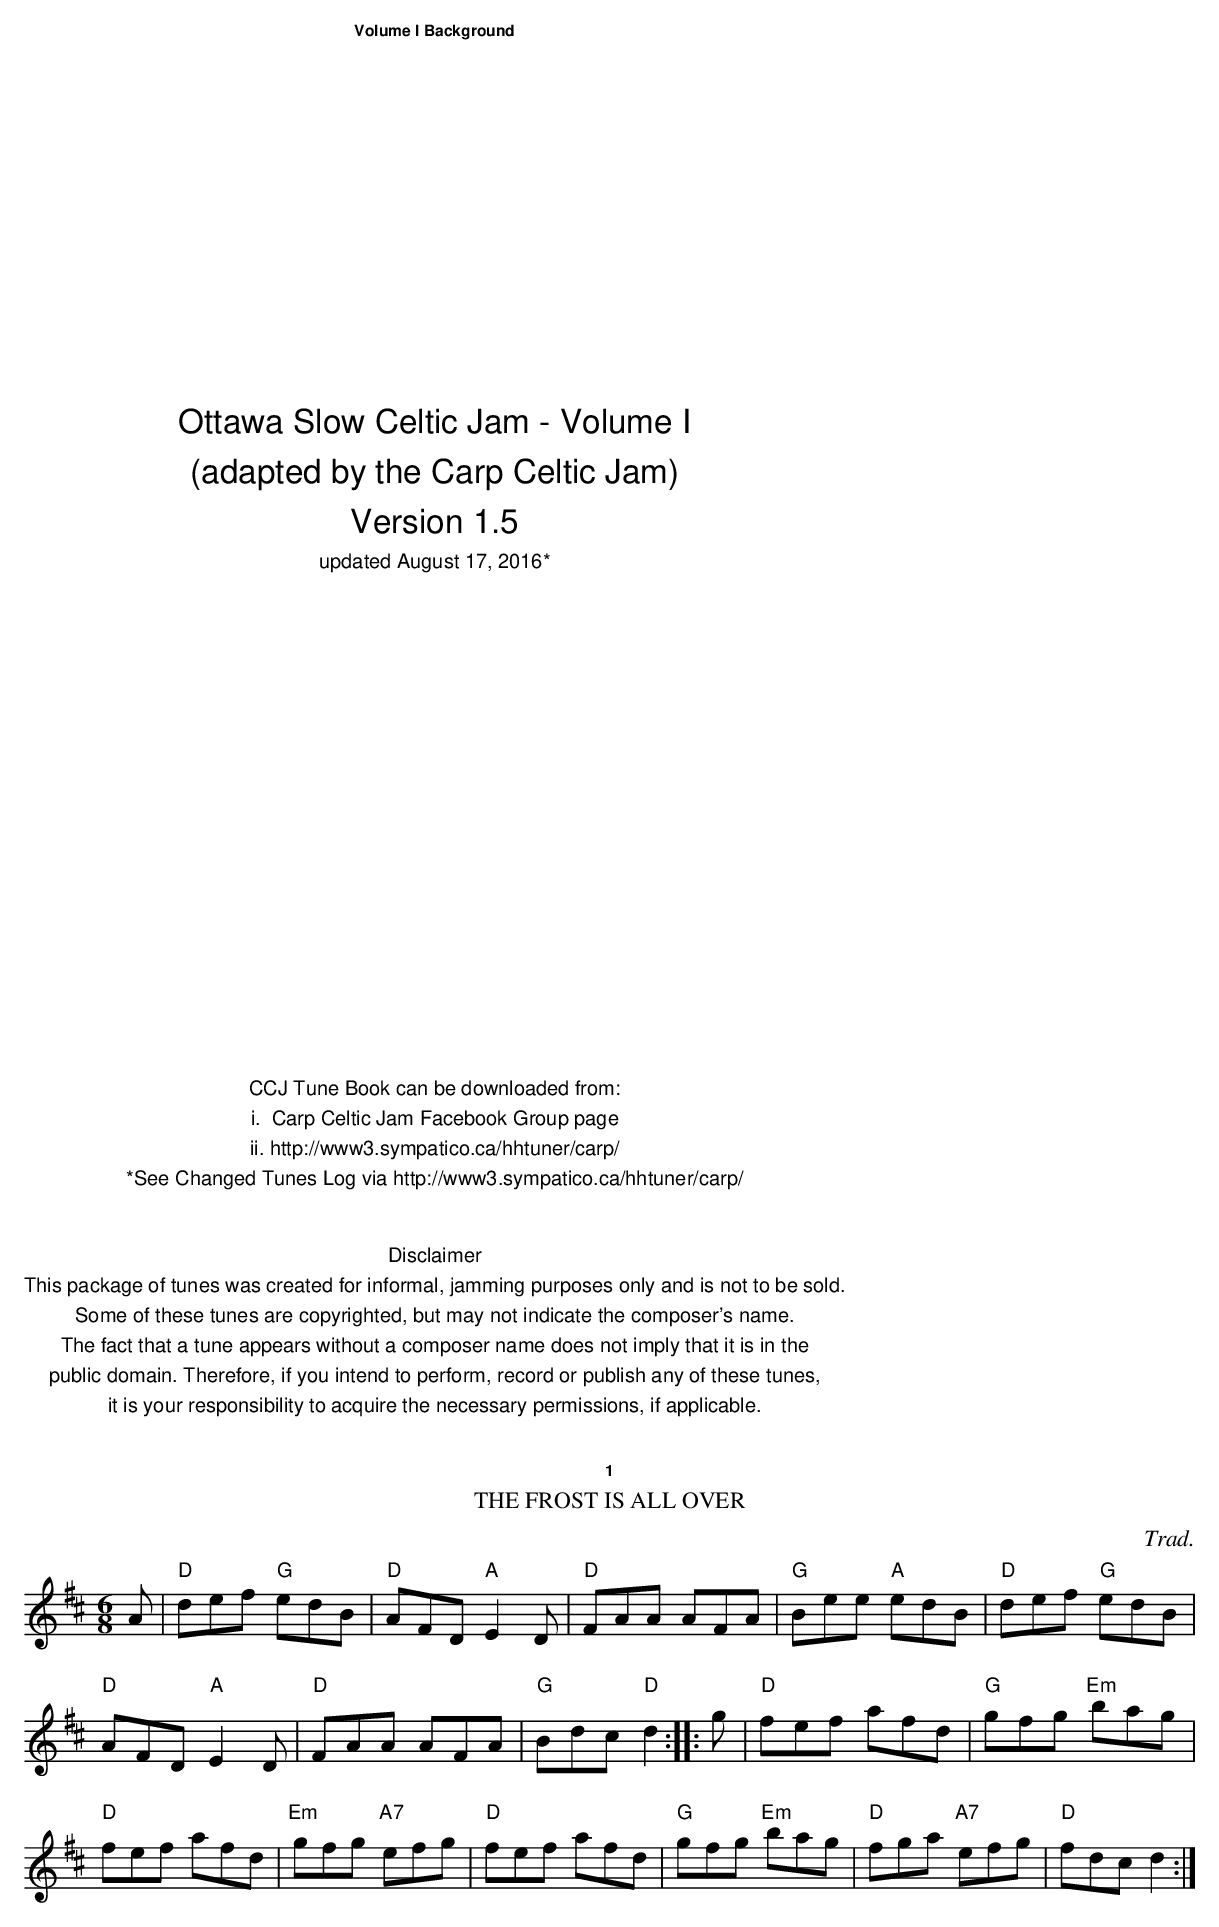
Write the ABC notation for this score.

X:1
T:The Frost is all Over
C:Trad.
M:6/8
L:1/8
K:D
A|"D"def "G"edB|"D"AFD "A"E2D|"D"FAA AFA|"G"Bee "A"edB|"D"def "G"edB|
"D"AFD "A"E2D|"D"FAA AFA|"G"Bdc "D"d2::g|"D"fef afd|"G"gfg "Em"bag|
"D"fef afd|"Em"gfg "A7"efg|"D"fef afd|"G"gfg "Em"bag|"D"fga "A7"efg|"D"fdc d2:|
